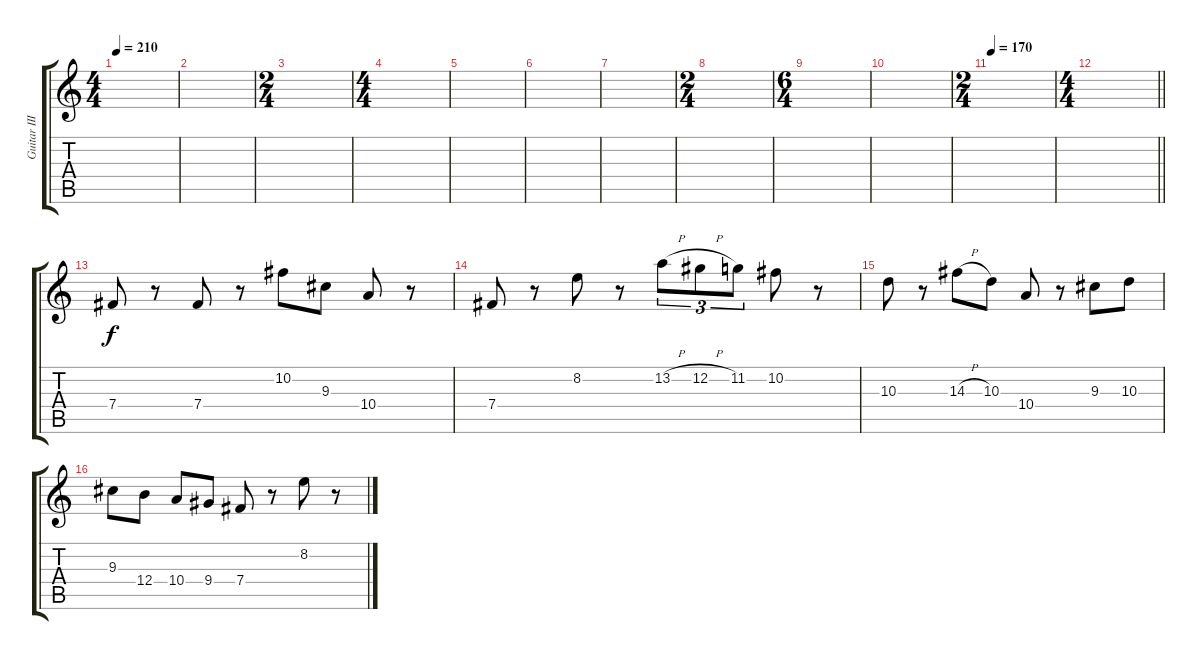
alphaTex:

\track ("Guitar III" "Guitar III") {instrument distortionguitar}
\staff {score tabs}
\tuning (Db4 Ab3 E3 B2 Gb2 Db2) {hide}
\ts (4 4)
\tempo 210
\clef g2
\ks c
|
|
\ts (2 4)
|
\ts (4 4)
|
|
|
|
\ts (2 4)
|
\ts (6 4)
|
|
\ts (2 4)
\tempo 170
|
\ts (4 4)
\barLineRight lightlight
|
7.4.8{volume 15 instrument distortionguitar} r.8 7.4.8 r.8 10.2.8 9.3.8 10.4.8 r.8 |
7.4.8 r.8 8.2.8 r.8 13.2{h}.8{tu (3 2)} 12.2{h}.8{tu (3 2)} 11.2.8{tu (3 2)} 10.2.8 r.8 |
10.3.8 r.8 14.3{h}.8 10.3.8 10.4.8 r.8 9.3.8 10.3.8 |
9.3.8 12.4.8 10.4.8 9.4.8 7.4.8 r.8 8.2.8 r.8
